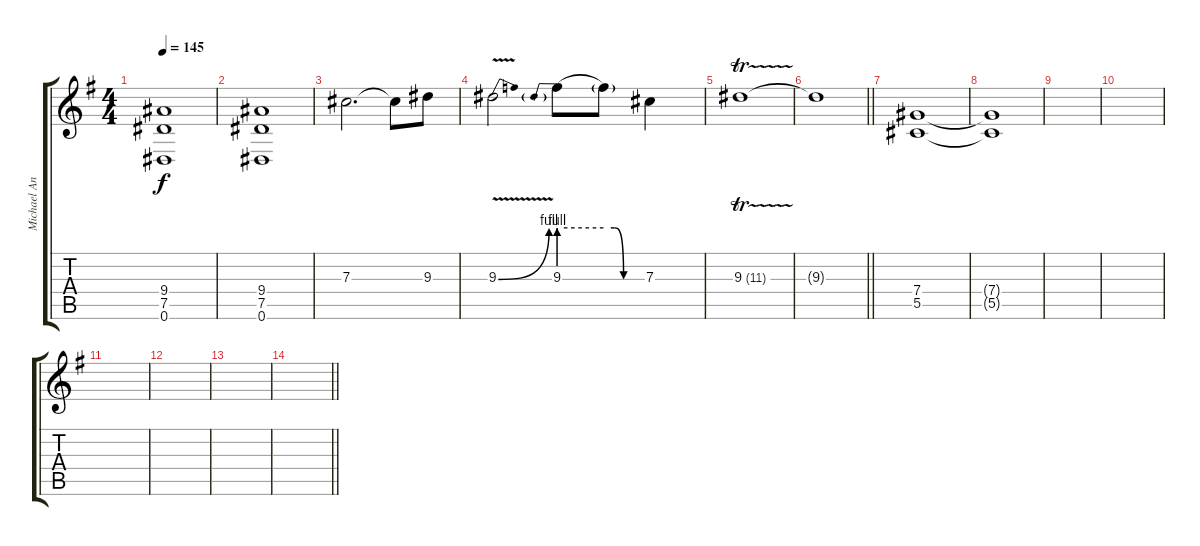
\track ("Michael And Roland" "Michael An") {instrument distortionguitar}
\staff {score tabs}
\tuning (Eb4 Bb3 Gb3 Db3 Ab2 Eb2) {hide}
\ts (4 4)
\tempo 145
\clef g2
\ks eminor
(9.4 7.5 0.6).1{dy f} |
(9.4 7.5 0.6).1 |
7.3.2{d} 7.3{t}.8 9.3.8 |
9.3{be (bend 0 0 60 4) v}.2 9.3{be (prebend 0 4 60 4)}.8 9.3{be (custom 0 4 15 4 30 0 60 0) t}.8 7.3.4 |
9.3{tr (11 64)}.1 |
\barLineRight lightlight
9.3{t}.1 |
(7.4 5.5).1 |
(7.4{t} 5.5{t}).1 |
|
|
|
|
|
\barLineRight lightlight
